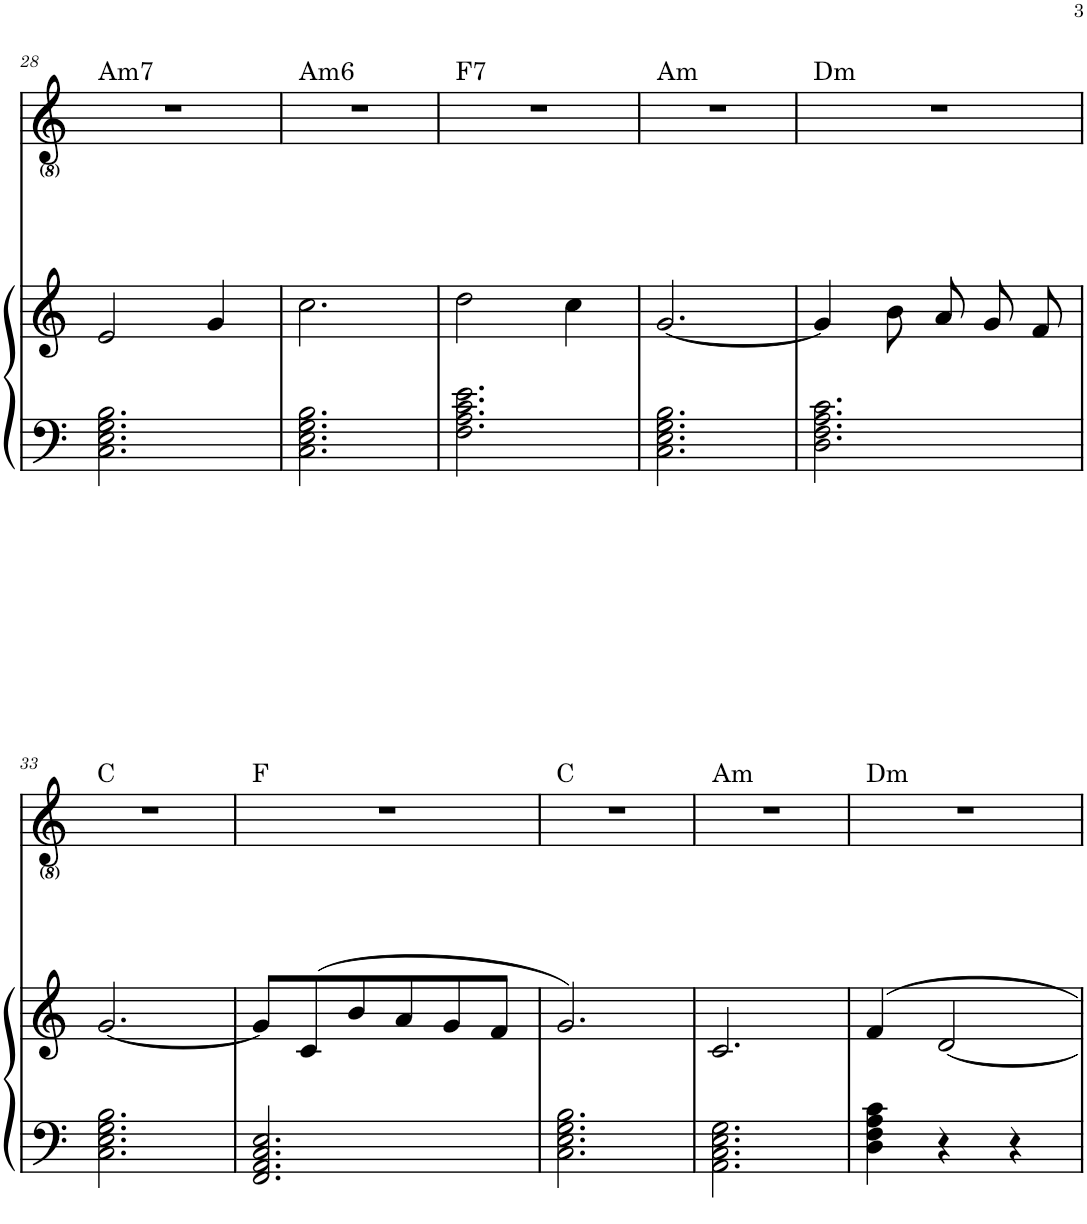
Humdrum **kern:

**kern	**kern	**kern
*part2	*part2	*part1
*staff3	*staff2	*staff1
*I"Piano	*	*I"Voice
*I'Pno	*	*
!!LO:PB:g=z
*clefF4	*clefG2	*clefG2
*k[]	*k[]	*k[]
*M3/4	*M3/4	*M3/4
=28	=28	=28
!	!	!LO:TX:a:t=Am7
2.C\ 2.E\ 2.G\ 2.B\	2e/	2.r
.	4g/	.
=29	=29	=29
!	!	!LO:TX:a:t=Am6
2.C\ 2.E\ 2.G\ 2.B\	2.cc\	2.r
=30	=30	=30
!	!	!LO:TX:a:t=F7
2.F\ 2.A\ 2.c\ 2.e\	2dd\	2.r
.	4cc\	.
=31	=31	=31
!	!	!LO:TX:a:t=Am
2.C\ 2.E\ 2.G\ 2.B\	[2.g/	2.r
=32	=32	=32
!	!	!LO:TX:a:t=Dm
2.D\ 2.F\ 2.A\ 2.c\	4g/]	2.r
.	8b\	.
.	8a/	.
.	8g/	.
.	8f/	.
!!LO:LB:g=z
=33	=33	=33
!	!	!LO:TX:a:t=C
2.C\ 2.E\ 2.G\ 2.B\	[2.g/	2.r
=34	=34	=34
!	!	!LO:TX:a:t=F
2.FF/ 2.AA/ 2.C/ 2.E/	8g/L]	2.r
.	(>8c/	.
.	8b/	.
.	8a/	.
.	8g/	.
.	8f/J	.
=35	=35	=35
!	!	!LO:TX:a:t=C
2.C\ 2.E\ 2.G\ 2.B\	2.g/)	2.r
=36	=36	=36
!	!	!LO:TX:a:t=Am
2.AA\ 2.C\ 2.E\ 2.G\	2.c/	2.r
=37	=37	=37
!	!	!LO:TX:a:t=Dm
4D\ 4F\ 4A\ 4c\	4f/	2.r
4r	[2d/	.
4r	.	.
=	=	=
*-	*-	*-
